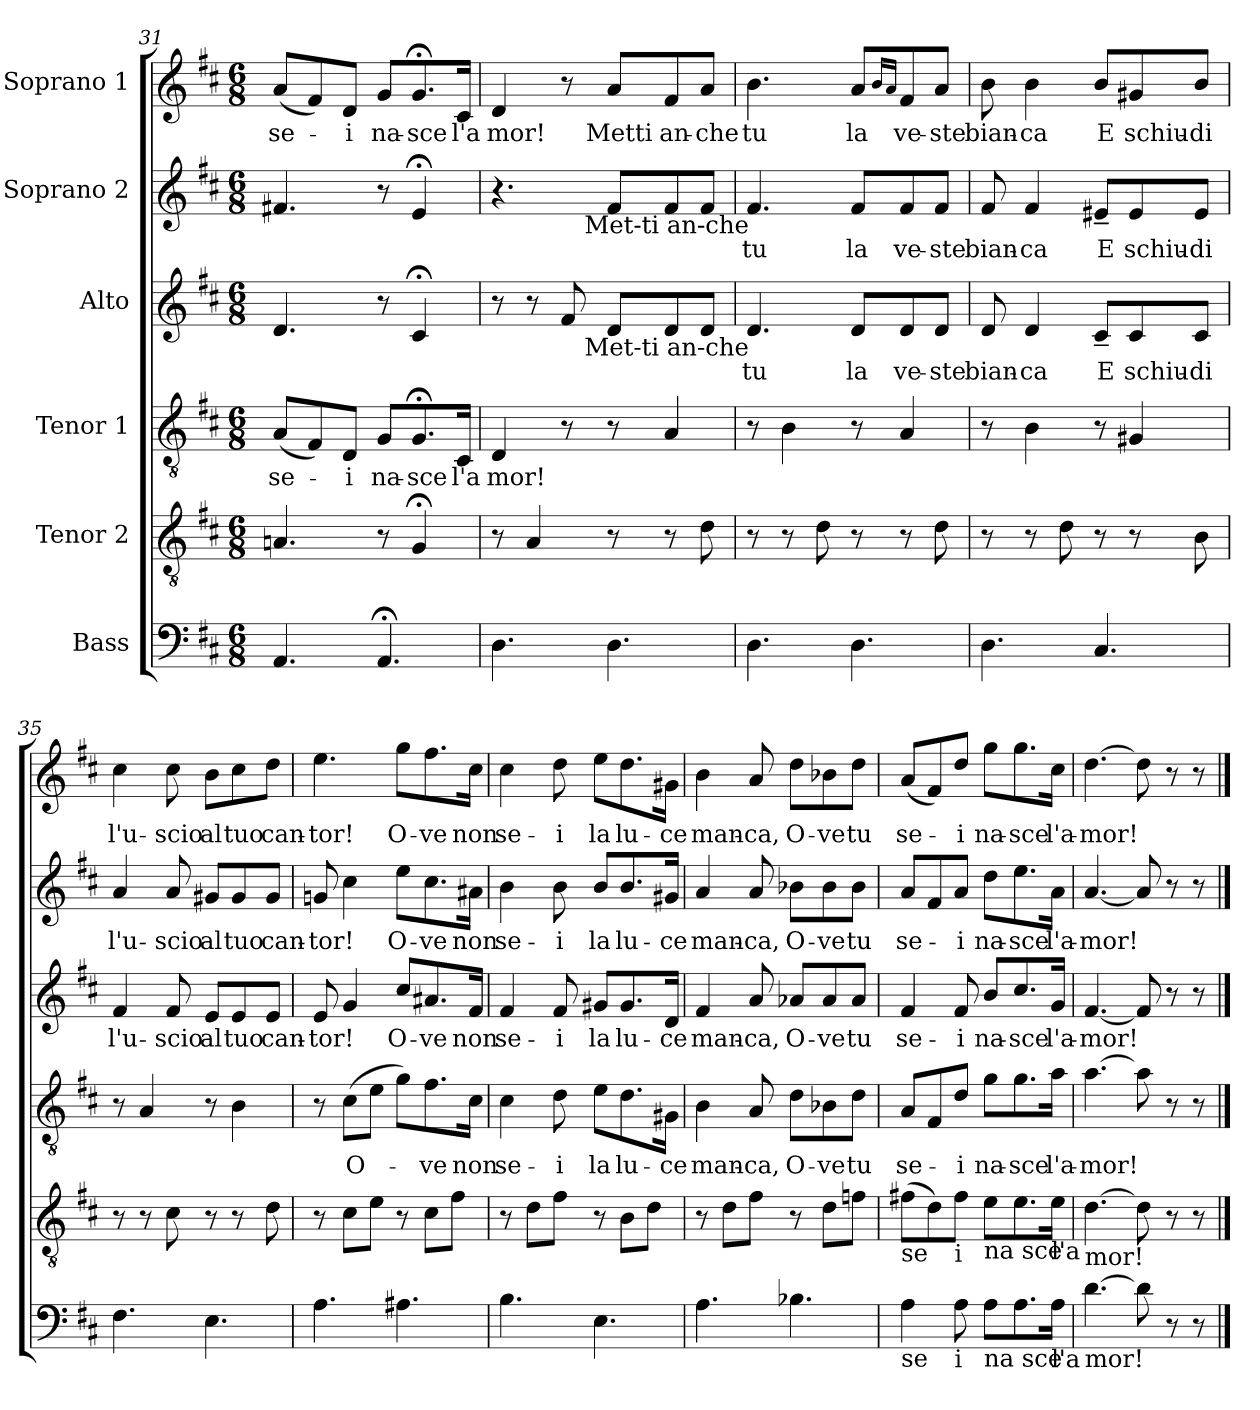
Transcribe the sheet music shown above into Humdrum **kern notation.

**kern	**kern	**kern	**text	**kern	**text	**kern	**text	**kern	**text
*part6	*part5	*part4	*part4	*part3	*part3	*part2	*part2	*part1	*part1
*staff6	*staff5	*staff4	*staff4	*staff3	*staff3	*staff2	*staff2	*staff1	*staff1
*I"Bass	*I"Tenor 2	*I"Tenor 1	*	*I"Alto	*	*I"Soprano 2	*	*I"Soprano 1	*
*clefF4	*clefGv2	*clefGv2	*	*clefG2	*	*clefG2	*	*clefG2	*
*ITrd7c12	*	*	*	*	*	*	*	*	*
*k[f#c#]	*k[f#c#]	*k[f#c#]	*	*k[f#c#]	*	*k[f#c#]	*	*k[f#c#]	*
*D:	*D:	*D:	*	*D:	*	*D:	*	*D:	*
*M6/8	*M6/8	*M6/8	*	*M6/8	*	*M6/8	*	*M6/8	*
=31	=31	=31	=31	=31	=31	=31	=31	=31	=31
!	!	!	!LO:LY:b	!	!	!	!	!	!LO:LY:b
4.AAA/	4.An/	(<8A/L	se-	4.d/	.	4.f#X/	.	(<8a/L	se-
.	.	8F#/)	.	.	.	.	.	8f#/)	.
!	!	!	!LO:LY:b	!	!	!	!	!	!LO:LY:b
.	.	8D/J	-i	.	.	.	.	8d/J	-i
!	!	!	!LO:LY:b	!	!	!	!	!	!LO:LY:b
4.AAA;/	8r	8G/L	na-	8r	.	8r	.	8g/L	na-
!	!	!	!LO:LY:b:rj	!	!	!	!	!	!LO:LY:b:rj
.	4G;/	8.G;/	-sce	4c#;/	.	4e;/	.	8.g;/	-sce
!	!	!	!LO:LY:b	!	!	!	!	!	!LO:LY:b
.	.	16C#/Jk	l'a	.	.	.	.	16c#/Jk	l'a
=32	=32	=32	=32	=32	=32	=32	=32	=32	=32
!	!	!	!LO:LY:b	!	!	!	!	!	!LO:LY:b
*	*	*	*	*^	*	*^	*	*	*
4.DD\	8r	4D/	mor!	8r	4ryy	.	4.r	4ryy	.	4d/	mor!
.	4A/	.	.	8r	.	.	.	.	.	.	.
.	.	8r	.	8f#/	16ryy	.	.	16ryy	.	8r	.
!	!	!	!	!	!	!	!	!LO:TX:b:t=Met-ti an-che	!	!	!
!	!	!	!	!	!LO:TX:b:t=Met-ti an-che	!	!	!	!	!	!
.	.	.	.	.	4..ryy	.	.	4..ryy	.	.	.
!	!	!	!	!	!	!	!	!	!	!	!LO:LY:b
4.DD\	8r	8r	.	8d/L	.	.	8f#/L	.	.	8a/L	Met­ti
!	!	!	!	!	!	!	!	!	!	!	!LO:LY:b
.	8r	(4A/	.	8d/	.	.	(8f#/	.	.	8f#/	an-
!	!	!	!	!	!	!	!	!	!	!	!LO:LY:b:rj
.	8d\	.	.	8d/J	.	.	8f#/J	.	.	8a/J	-che
!!LO:PB:g=z
=33	=33	=33	=33	=33	=33	=33	=33	=33	=33	=33	=33
!	!	!	!	!	!	!LO:LY:b	!	!	!LO:LY:b	!	!LO:LY:b
*	*	*	*	*v	*v	*	*	*	*	*	*
*	*	*	*	*	*	*v	*v	*	*	*
4.DD\	8r	8r	.	4.d/	tu	4.f#/	tu	4.b\	tu
.	8r	4B\	.	.	.	.	.	.	.
.	8d\	.	.	.	.	.	.	.	.
!	!	!	!	!	!LO:LY:b	!	!LO:LY:b	!	!LO:LY:b
4.DD\	8r	8r	.	8d/L	la	8f#/L	la	8a/L	la
.	.	.	.	.	.	.	.	16qb/LL	.
.	.	.	.	.	.	.	.	16qa/JJ	.
!	!	!	!	!	!LO:LY:b	!	!LO:LY:b	!	!LO:LY:b
.	8r	4A/	.	8d/	ve-	8f#/	ve-	8f#/	ve-
!	!	!	!	!	!LO:LY:b	!	!LO:LY:b	!	!LO:LY:b
.	8d\	.	.	8d/J	-ste	8f#/J	-ste	8a/J	-ste
=34	=34	=34	=34	=34	=34	=34	=34	=34	=34
!	!	!	!	!	!LO:LY:b	!	!LO:LY:b	!	!LO:LY:b
4.DD\	8r	8r	.	8d/	bian-	8f#/	bian-	8b\	bian-
!	!	!	!	!	!LO:LY:b:rj	!	!LO:LY:b:rj	!	!LO:LY:b:rj
.	8r	4B\	.	4d/	-ca	4f#/	-ca	4b\	-ca
.	8d\	.	.	.	.	.	.	.	.
!	!	!	!	!	!LO:LY:b	!	!LO:LY:b	!	!LO:LY:b
4.CC#/	8r	8r	.	8c#~</L	E	8e#X~</L	E	8b/L	E
!	!	!	!	!	!LO:LY:b	!	!LO:LY:b	!	!LO:LY:b
.	8r	4G#X/	.	8c#/	schiu-	8e#/	schiu-	8g#X/	schiu-
!	!	!	!	!	!LO:LY:b:rj	!	!LO:LY:b:rj	!	!LO:LY:b:rj
.	8B\	.	.	8c#/J	-di	8e#/J	-di	8b/J	-di
=35	=35	=35	=35	=35	=35	=35	=35	=35	=35
!	!	!	!	!	!LO:LY:b	!	!LO:LY:b	!	!LO:LY:b
4.FF#\	8r	8r	.	4f#/	l'u-	4a/	l'u-	4cc#\	l'u-
.	8r	4A/	.	.	.	.	.	.	.
!	!	!	!	!	!LO:LY:b	!	!LO:LY:b	!	!LO:LY:b
.	8c#\	.	.	8f#/	-scio	8a/	-scio	8cc#\	-scio
!	!	!	!	!	!LO:LY:b	!	!LO:LY:b	!	!LO:LY:b
4.EE\	8r	8r	.	8e/L	al	8g#X/L	al	8b\L	al
!	!	!	!	!	!LO:LY:b	!	!LO:LY:b	!	!LO:LY:b
.	8r	4B\	.	8e/	tuo	8g#/	tuo	8cc#\	tuo
!	!	!	!	!	!LO:LY:b	!	!LO:LY:b	!	!LO:LY:b
.	8d\	.	.	8e/J	can-	8g#/J	can-	8dd\J	can-
=36	=36	=36	=36	=36	=36	=36	=36	=36	=36
!	!	!	!	!	!LO:LY:b	!	!LO:LY:b	!	!LO:LY:b
4.AA\	8r	8r	.	8e/	-tor!	8gn/	-tor!	4.ee\	-tor!
!	!	!	!LO:LY:b	!	!	!	!	!	!
.	8c#\L	(>8c#\L	O-	4g/	.	4cc#\	.	.	.
.	8e\J	8e\J	.	.	.	.	.	.	.
!	!	!	!	!	!LO:LY:b	!	!LO:LY:b	!	!LO:LY:b
4.AA#X\	8r	8g\L)	.	8cc#/L	O-	8ee\L	O-	8gg\L	O-
!	!	!	!LO:LY:b	!	!LO:LY:b	!	!LO:LY:b	!	!LO:LY:b
.	8c#\L	8.f#\	-ve	8.a#X/	-ve	8.cc#\	-ve	8.ff#\	-ve
.	8f#\J	.	.	.	.	.	.	.	.
!	!	!	!LO:LY:b	!	!LO:LY:b	!	!LO:LY:b	!	!LO:LY:b
.	.	16c#\Jk	non	16f#/Jk	non	16a#X\Jk	non	16cc#\Jk	non
!!LO:LB:g=z
=37	=37	=37	=37	=37	=37	=37	=37	=37	=37
!	!	!	!LO:LY:b	!	!LO:LY:b	!	!LO:LY:b	!	!LO:LY:b
4.BB\	8r	4c#\	se-	4f#/	se-	4b\	se-	4cc#\	se-
.	8d\L	.	.	.	.	.	.	.	.
!	!	!	!LO:LY:b	!	!LO:LY:b	!	!LO:LY:b	!	!LO:LY:b
.	8f#\J	8d\	-i	8f#/	-i	8b\	-i	8dd\	-i
!	!	!	!LO:LY:b	!	!LO:LY:b	!	!LO:LY:b	!	!LO:LY:b
4.EE\	8r	8e\L	la	8g#X/L	la	8b/L	la	8ee\L	la
!	!	!	!LO:LY:b	!	!LO:LY:b	!	!LO:LY:b	!	!LO:LY:b
.	8B\L	8.d\	lu-	8.g#/	lu-	8.b/	lu-	8.dd\	lu-
.	8d\J	.	.	.	.	.	.	.	.
!	!	!	!LO:LY:b	!	!LO:LY:b	!	!LO:LY:b	!	!LO:LY:b
.	.	16G#X\Jk	-ce	16d/Jk	-ce	16g#X/Jk	-ce	16g#X\Jk	-ce
=38	=38	=38	=38	=38	=38	=38	=38	=38	=38
!	!	!	!LO:LY:b	!	!LO:LY:b	!	!LO:LY:b	!	!LO:LY:b
4.AA\	8r	4B\	man-	4f#/	man-	4a/	man-	4b\	man-
.	8d\L	.	.	.	.	.	.	.	.
!	!	!	!LO:LY:b	!	!LO:LY:b	!	!LO:LY:b	!	!LO:LY:b
.	8f#\J	8A/	-ca,	8a/	-ca,	8a/	-ca,	8a/	-ca,
!	!	!	!LO:LY:b	!	!LO:LY:b	!	!LO:LY:b	!	!LO:LY:b
4.BB-X\	8r	8d\L	O-	8a-X/L	O-	8b-X\L	O-	8dd\L	O-
!	!	!	!LO:LY:b	!	!LO:LY:b	!	!LO:LY:b	!	!LO:LY:b
.	8d\L	8B-X\	-ve	8a-/	-ve	8b-\	-ve	8b-X\	-ve
!	!	!	!LO:LY:b	!	!LO:LY:b	!	!LO:LY:b	!	!LO:LY:b
.	8fn\J	8d\J	tu	8a-/J	tu	8b-\J	tu	8dd\J	tu
=39	=39	=39	=39	=39	=39	=39	=39	=39	=39
!	!LO:TX:b:t=se	!	!	!	!	!	!	!	!
!LO:TX:b:t=se	!	!	!	!	!	!	!	!	!
!	!	!	!LO:LY:b	!	!LO:LY:b	!	!LO:LY:b	!	!LO:LY:b
4AA\	(>8f#X\L	8A/L	se-	4f#/	se-	8a/L	se-	(<8a/L	se-
.	8d\)	8F#/	.	.	.	8f#/	.	8f#/)	.
!	!LO:TX:b:t=i	!	!	!	!	!	!	!	!
!LO:TX:b:t=i	!	!	!	!	!	!	!	!	!
!	!	!	!LO:LY:b	!	!LO:LY:b	!	!LO:LY:b	!	!LO:LY:b
8AA\	8f#\J	8d/J	-i	8f#/	-i	8a/J	-i	8dd/J	-i
!	!LO:TX:b:t=na sce	!	!	!	!	!	!	!	!
!LO:TX:b:t=na sce	!	!	!	!	!	!	!	!	!
!	!	!	!LO:LY:b	!	!LO:LY:b	!	!LO:LY:b	!	!LO:LY:b
8AA\L	8e\L	8g\L	na-	8b/L	na-	8dd\L	na-	8gg\L	na-
!	!	!	!LO:LY:b	!	!LO:LY:b	!	!LO:LY:b	!	!LO:LY:b
8.AA\	8.e\	8.g\	-sce	8.cc#/	-sce	8.ee\	-sce	8.gg\	-sce
!	!LO:TX:b:t=l'a	!	!	!	!	!	!	!	!
!LO:TX:b:t=l'a	!	!	!	!	!	!	!	!	!
!	!	!	!LO:LY:b	!	!LO:LY:b	!	!LO:LY:b	!	!LO:LY:b
16AA\Jk	16e\Jk	16a\Jk	l'a-	16g/Jk	l'a-	16a\Jk	l'a-	16cc#\Jk	l'a-
=40	=40	=40	=40	=40	=40	=40	=40	=40	=40
!	!LO:TX:b:t=mor!	!	!	!	!	!	!	!	!
!LO:TX:b:t=mor!	!	!	!	!	!	!	!	!	!
!	!	!	!LO:LY:b	!	!LO:LY:b	!	!LO:LY:b	!	!LO:LY:b
[>4.D\	[>4.d\	[>4.a\	-mor!	[<4.f#/	-mor!	[<4.a/	-mor!	[>4.dd\	-mor!
8D\]	8d\]	8a\]	.	8f#/]	.	8a/]	.	8dd\]	.
8r	8r	8r	.	8r	.	8r	.	8r	.
8r	8r	8r	.	8r	.	8r	.	8r	.
==	==	==	==	==	==	==	==	==	==
*-	*-	*-	*-	*-	*-	*-	*-	*-	*-
